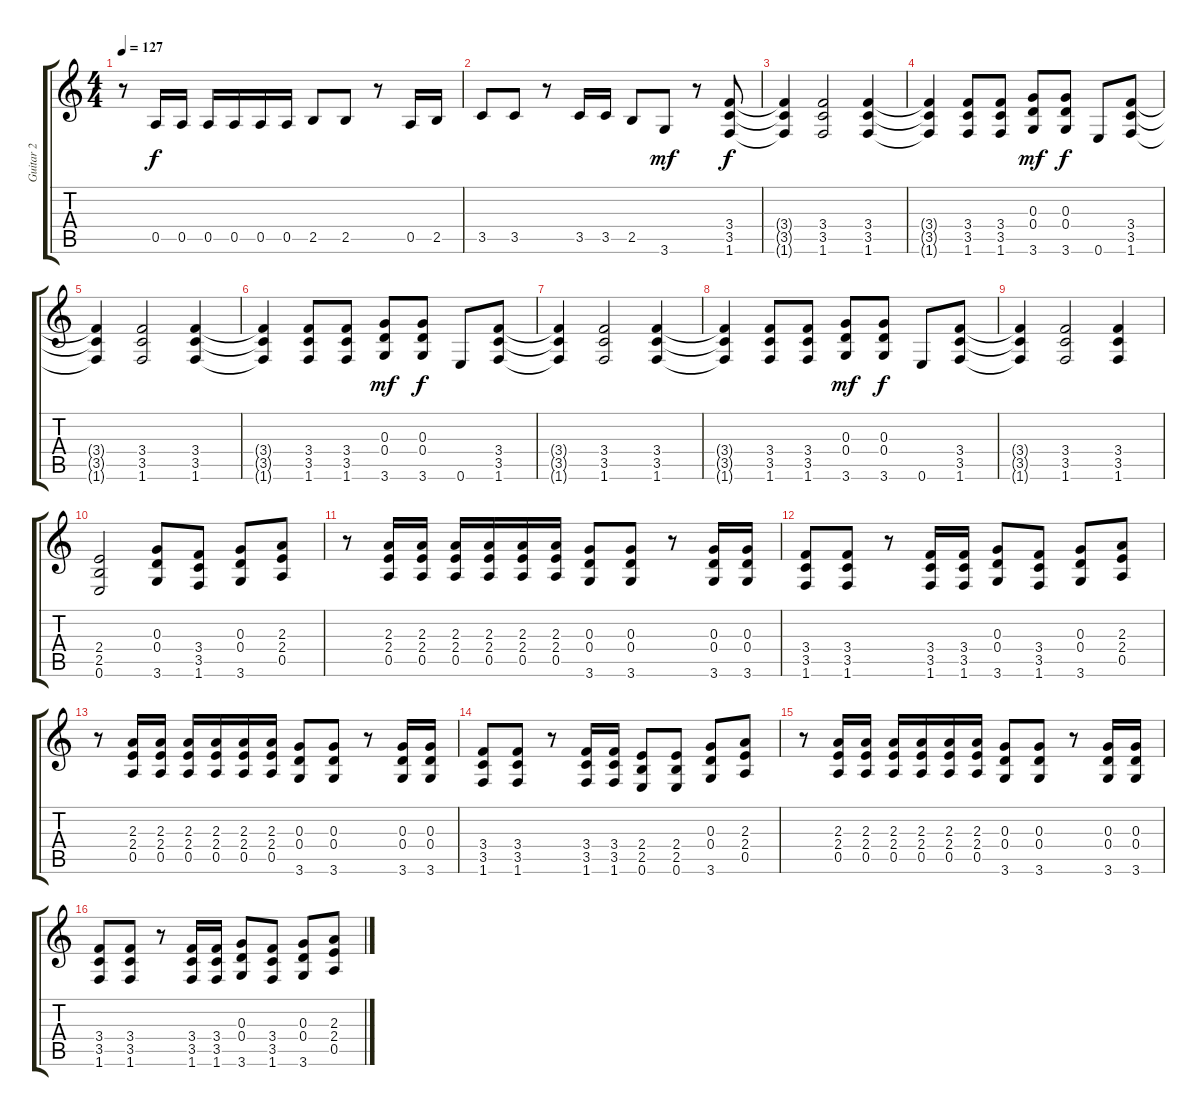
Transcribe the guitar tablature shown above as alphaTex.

\track ("Guitar 2" "Guitar 2") {instrument distortionguitar}
\staff {score tabs}
\tuning (E4 B3 G3 D3 A2 E2) {hide}
\ts (4 4)
\tempo 127
\clef g2
\ks c
r.8{dy f} 0.5.16 0.5.16 0.5.16 0.5.16 0.5.16 0.5.16 2.5.8 2.5.8 r.8 0.5.16 2.5.16 |
3.5.8 3.5.8 r.8 3.5.16{instrument distortionguitar} 3.5.16 2.5.8 3.6.8{dy mf} r.8 (3.4 3.5 1.6).8{dy f} |
(3.4{t} 3.5{t} 1.6{t}).4 (3.4 3.5 1.6).2 (3.4 3.5 1.6).4 |
(3.4{t} 3.5{t} 1.6{t}).4 (3.4 3.5 1.6).8 (3.4 3.5 1.6).8 (0.3 0.4 3.6).8{dy mf} (0.3 0.4 3.6).8{dy f} 0.6.8{instrument electricguitarmuted} (3.4 3.5 1.6).8{instrument distortionguitar} |
(3.4{t} 3.5{t} 1.6{t}).4 (3.4 3.5 1.6).2 (3.4 3.5 1.6).4 |
(3.4{t} 3.5{t} 1.6{t}).4 (3.4 3.5 1.6).8 (3.4 3.5 1.6).8 (0.3 0.4 3.6).8{dy mf} (0.3 0.4 3.6).8{dy f} 0.6.8{instrument electricguitarmuted} (3.4 3.5 1.6).8{instrument distortionguitar} |
(3.4{t} 3.5{t} 1.6{t}).4 (3.4 3.5 1.6).2 (3.4 3.5 1.6).4 |
(3.4{t} 3.5{t} 1.6{t}).4 (3.4 3.5 1.6).8 (3.4 3.5 1.6).8 (0.3 0.4 3.6).8{dy mf} (0.3 0.4 3.6).8{dy f} 0.6.8{instrument electricguitarmuted} (3.4 3.5 1.6).8{instrument distortionguitar} |
(3.4{t} 3.5{t} 1.6{t}).4 (3.4 3.5 1.6).2 (3.4 3.5 1.6).4 |
(2.4 2.5 0.6).2 (0.3 0.4 3.6).8 (3.4 3.5 1.6).8 (0.3 0.4 3.6).8 (2.3 2.4 0.5).8 |
r.8 (2.3 2.4 0.5).16 (2.3 2.4 0.5).16 (2.3 2.4 0.5).16 (2.3 2.4 0.5).16 (2.3 2.4 0.5).16 (2.3 2.4 0.5).16 (0.3 0.4 3.6).8 (0.3 0.4 3.6).8 r.8 (0.3 0.4 3.6).16 (0.3 0.4 3.6).16 |
(3.4 3.5 1.6).8 (3.4 3.5 1.6).8 r.8 (3.4 3.5 1.6).16 (3.4 3.5 1.6).16 (0.3 0.4 3.6).8 (3.4 3.5 1.6).8 (0.3 0.4 3.6).8 (2.3 2.4 0.5).8 |
r.8 (2.3 2.4 0.5).16 (2.3 2.4 0.5).16 (2.3 2.4 0.5).16 (2.3 2.4 0.5).16 (2.3 2.4 0.5).16 (2.3 2.4 0.5).16 (0.3 0.4 3.6).8 (0.3 0.4 3.6).8 r.8 (0.3 0.4 3.6).16 (0.3 0.4 3.6).16 |
(3.4 3.5 1.6).8 (3.4 3.5 1.6).8 r.8 (3.4 3.5 1.6).16 (3.4 3.5 1.6).16 (2.4 2.5 0.6).8 (2.4 2.5 0.6).8 (0.3 0.4 3.6).8 (2.3 2.4 0.5).8 |
r.8 (2.3 2.4 0.5).16 (2.3 2.4 0.5).16 (2.3 2.4 0.5).16 (2.3 2.4 0.5).16 (2.3 2.4 0.5).16 (2.3 2.4 0.5).16 (0.3 0.4 3.6).8 (0.3 0.4 3.6).8 r.8 (0.3 0.4 3.6).16 (0.3 0.4 3.6).16 |
(3.4 3.5 1.6).8 (3.4 3.5 1.6).8 r.8 (3.4 3.5 1.6).16 (3.4 3.5 1.6).16 (0.3 0.4 3.6).8 (3.4 3.5 1.6).8 (0.3 0.4 3.6).8 (2.3 2.4 0.5).8
